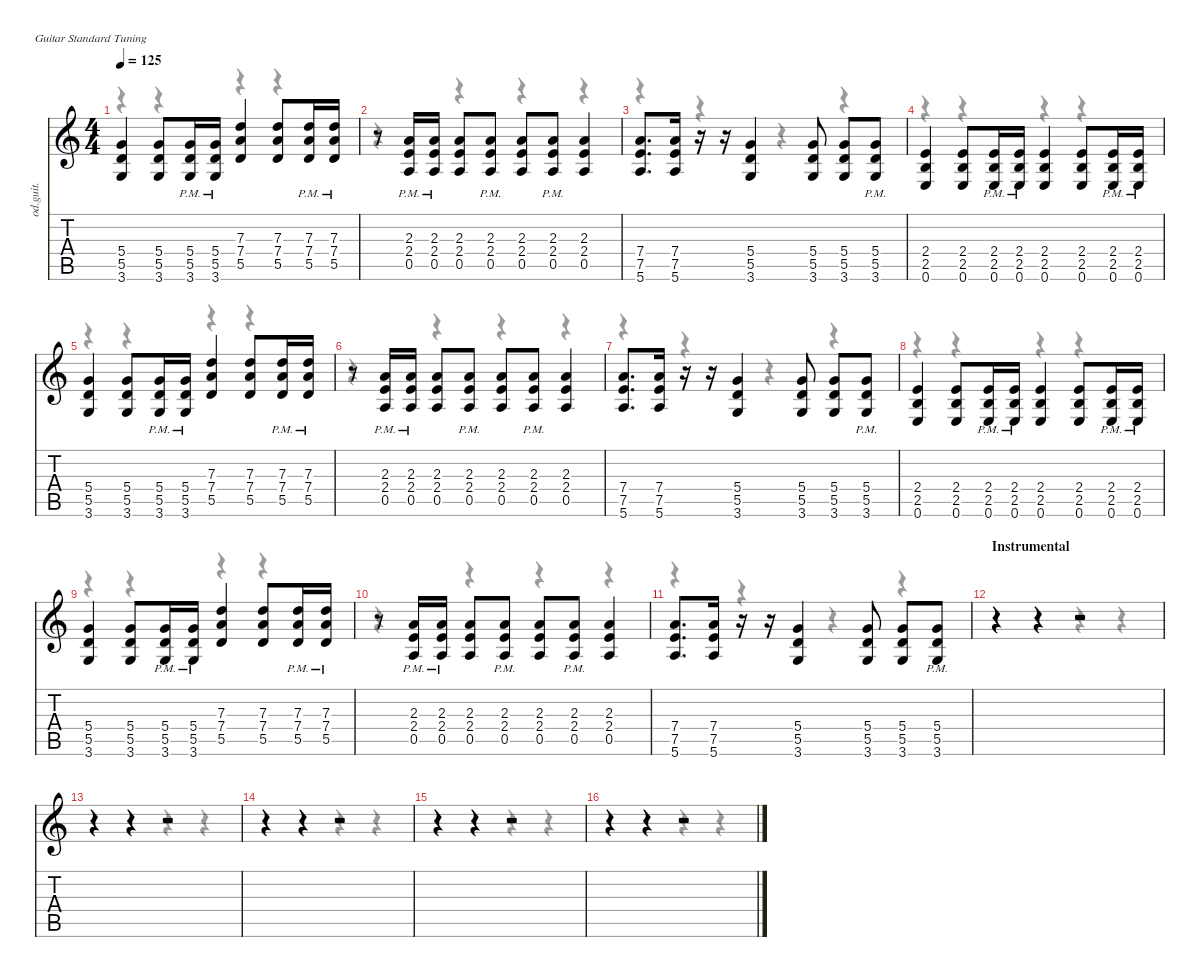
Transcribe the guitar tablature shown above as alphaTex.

\defaultSystemsLayout 4
\hideDynamics
\bracketExtendMode nobrackets
\otherSystemsTrackNameOrientation horizontal
\track ("Gtr OD" "od.guit.") {instrument overdrivenguitar}
\staff {score tabs}
\tuning (E4 B3 G3 D3 A2 E2)
\voice
\ts (4 4)
\tempo 125
\clef g2
\ks c
(5.4 5.5 3.6).4{dy f beam Up} (5.4 5.5 3.6).8{beam Up} (5.4{pm} 5.5{pm} 3.6{pm}).16{beam Up} (5.4{pm} 5.5{pm} 3.6{pm}).16{beam Up} (7.3 7.4 5.5).4{beam Up} (7.3 7.4 5.5).8{beam Up} (7.3{pm} 7.4{pm} 5.5{pm}).16{beam Up} (7.3{pm} 7.4{pm} 5.5{pm}).16{beam Up} |
r.8{beam Up} (2.3{pm} 2.4{pm} 0.5{pm}).16{beam Up} (2.3{pm} 2.4{pm} 0.5{pm}).16{beam Up} (2.3 2.4 0.5).8{beam Up} (2.3{pm} 2.4{pm} 0.5{pm}).8{beam Up} (2.3 2.4 0.5).8{beam Up} (2.3{pm} 2.4{pm} 0.5{pm}).8{beam Up} (2.3 2.4 0.5).4{beam Up} |
(7.4 7.5 5.6).8{d beam Up} (7.4 7.5 5.6).16{beam Up} r.16{beam Up} r.16{beam Up} (5.4 5.5 3.6).4{beam Up} (5.4 5.5 3.6).8{beam Up} (5.4 5.5 3.6).8{beam Up} (5.4{pm} 5.5{pm} 3.6{pm}).8{beam Up} |
(2.4 2.5 0.6).4{beam Up} (2.4 2.5 0.6).8{beam Up} (2.4{pm} 2.5{pm} 0.6{pm}).16{beam Up} (2.4{pm} 2.5{pm} 0.6{pm}).16{beam Up} (2.4 2.5 0.6).4{beam Up} (2.4 2.5 0.6).8{beam Up} (2.4{pm} 2.5{pm} 0.6{pm}).16{beam Up} (2.4{pm} 2.5{pm} 0.6{pm}).16{beam Up} |
(5.4 5.5 3.6).4{beam Up} (5.4 5.5 3.6).8{beam Up} (5.4{pm} 5.5{pm} 3.6{pm}).16{beam Up} (5.4{pm} 5.5{pm} 3.6{pm}).16{beam Up} (7.3 7.4 5.5).4{beam Up} (7.3 7.4 5.5).8{beam Up} (7.3{pm} 7.4{pm} 5.5{pm}).16{beam Up} (7.3{pm} 7.4{pm} 5.5{pm}).16{beam Up} |
r.8{beam Up} (2.3{pm} 2.4{pm} 0.5{pm}).16{beam Up} (2.3{pm} 2.4{pm} 0.5{pm}).16{beam Up} (2.3 2.4 0.5).8{beam Up} (2.3{pm} 2.4{pm} 0.5{pm}).8{beam Up} (2.3 2.4 0.5).8{beam Up} (2.3{pm} 2.4{pm} 0.5{pm}).8{beam Up} (2.3 2.4 0.5).4{beam Up} |
(7.4 7.5 5.6).8{d beam Up} (7.4 7.5 5.6).16{beam Up} r.16{beam Up} r.16{beam Up} (5.4 5.5 3.6).4{beam Up} (5.4 5.5 3.6).8{beam Up} (5.4 5.5 3.6).8{beam Up} (5.4{pm} 5.5{pm} 3.6{pm}).8{beam Up} |
(2.4 2.5 0.6).4{beam Up} (2.4 2.5 0.6).8{beam Up} (2.4{pm} 2.5{pm} 0.6{pm}).16{beam Up} (2.4{pm} 2.5{pm} 0.6{pm}).16{beam Up} (2.4 2.5 0.6).4{beam Up} (2.4 2.5 0.6).8{beam Up} (2.4{pm} 2.5{pm} 0.6{pm}).16{beam Up} (2.4{pm} 2.5{pm} 0.6{pm}).16{beam Up} |
(5.4 5.5 3.6).4{beam Up} (5.4 5.5 3.6).8{beam Up} (5.4{pm} 5.5{pm} 3.6{pm}).16{beam Up} (5.4{pm} 5.5{pm} 3.6{pm}).16{beam Up} (7.3 7.4 5.5).4{beam Up} (7.3 7.4 5.5).8{beam Up} (7.3{pm} 7.4{pm} 5.5{pm}).16{beam Up} (7.3{pm} 7.4{pm} 5.5{pm}).16{beam Up} |
r.8{beam Up} (2.3{pm} 2.4{pm} 0.5{pm}).16{beam Up} (2.3{pm} 2.4{pm} 0.5{pm}).16{beam Up} (2.3 2.4 0.5).8{beam Up} (2.3{pm} 2.4{pm} 0.5{pm}).8{beam Up} (2.3 2.4 0.5).8{beam Up} (2.3{pm} 2.4{pm} 0.5{pm}).8{beam Up} (2.3 2.4 0.5).4{beam Up} |
(7.4 7.5 5.6).8{d beam Up} (7.4 7.5 5.6).16{beam Up} r.16{beam Up} r.16{beam Up} (5.4 5.5 3.6).4{beam Up} (5.4 5.5 3.6).8{beam Up} (5.4 5.5 3.6).8{beam Up} (5.4{pm} 5.5{pm} 3.6{pm}).8{beam Up} |
\section ("" "Instrumental")
r.4{beam Up} r.4{beam Up} r.2{beam Up} |
r.4{beam Up} r.4{beam Up} r.2{beam Up} |
r.4{beam Up} r.4{beam Up} r.2{beam Up} |
r.4{beam Up} r.4{beam Up} r.2{beam Up} |
r.4{beam Up} r.4{beam Up} r.2{beam Up}
\voice
\clef g2
\ottava regular
\simile none
\ks c
r.4{dy mf beam Down} r.4{beam Down} r.4{beam Down} r.4{beam Down} |
r.4{beam Down} r.4{beam Down} r.4{beam Down} r.4{beam Down} |
r.4{beam Down} r.4{beam Down} r.4{beam Down} r.4{beam Down} |
r.4{beam Down} r.4{beam Down} r.4{beam Down} r.4{beam Down} |
r.4{beam Down} r.4{beam Down} r.4{beam Down} r.4{beam Down} |
r.4{beam Down} r.4{beam Down} r.4{beam Down} r.4{beam Down} |
r.4{beam Down} r.4{beam Down} r.4{beam Down} r.4{beam Down} |
r.4{beam Down} r.4{beam Down} r.4{beam Down} r.4{beam Down} |
r.4{beam Down} r.4{beam Down} r.4{beam Down} r.4{beam Down} |
r.4{beam Down} r.4{beam Down} r.4{beam Down} r.4{beam Down} |
r.4{beam Down} r.4{beam Down} r.4{beam Down} r.4{beam Down} |
r.4{beam Down} r.4{beam Down} r.4{beam Down} r.4{beam Down} |
r.4{beam Down} r.4{beam Down} r.4{beam Down} r.4{beam Down} |
r.4{beam Down} r.4{beam Down} r.4{beam Down} r.4{beam Down} |
r.4{beam Down} r.4{beam Down} r.4{beam Down} r.4{beam Down} |
r.4{beam Down} r.4{beam Down} r.4{beam Down} r.4{beam Down}
